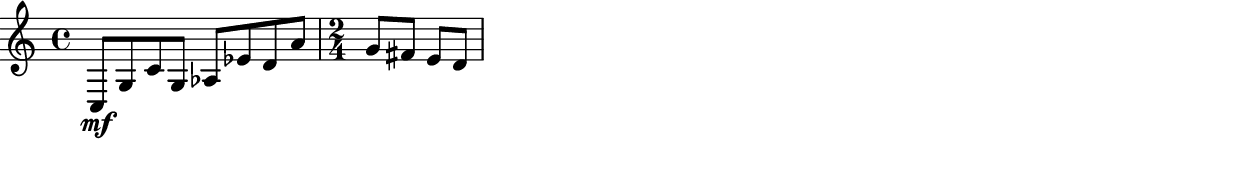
%%% Generated by music-score %%%
\include "lilypond-book-preamble.ly"
\paper {
  #(define dump-extents #t)

  indent = 0\mm
  line-width = 210\mm - 2.0 * 0.4\in
  ragged-right = ##t
  force-assignment = #""
  line-width = #(- line-width (* mm  3.000000))
}
\header {
  title = ""
  composer = ""
}
\layout {
}

<<
    \new Staff {   \set Staff.instrumentName = "" \set Staff.shortInstrumentName = "" \time 4/4 \clef treble {   c8-\mf g8 c'8 g8 aes8 ees'8 d'8 a'8
                                                                                                             } \time 2/4 g'8 fis'8 e'8 d'8
               }
>>